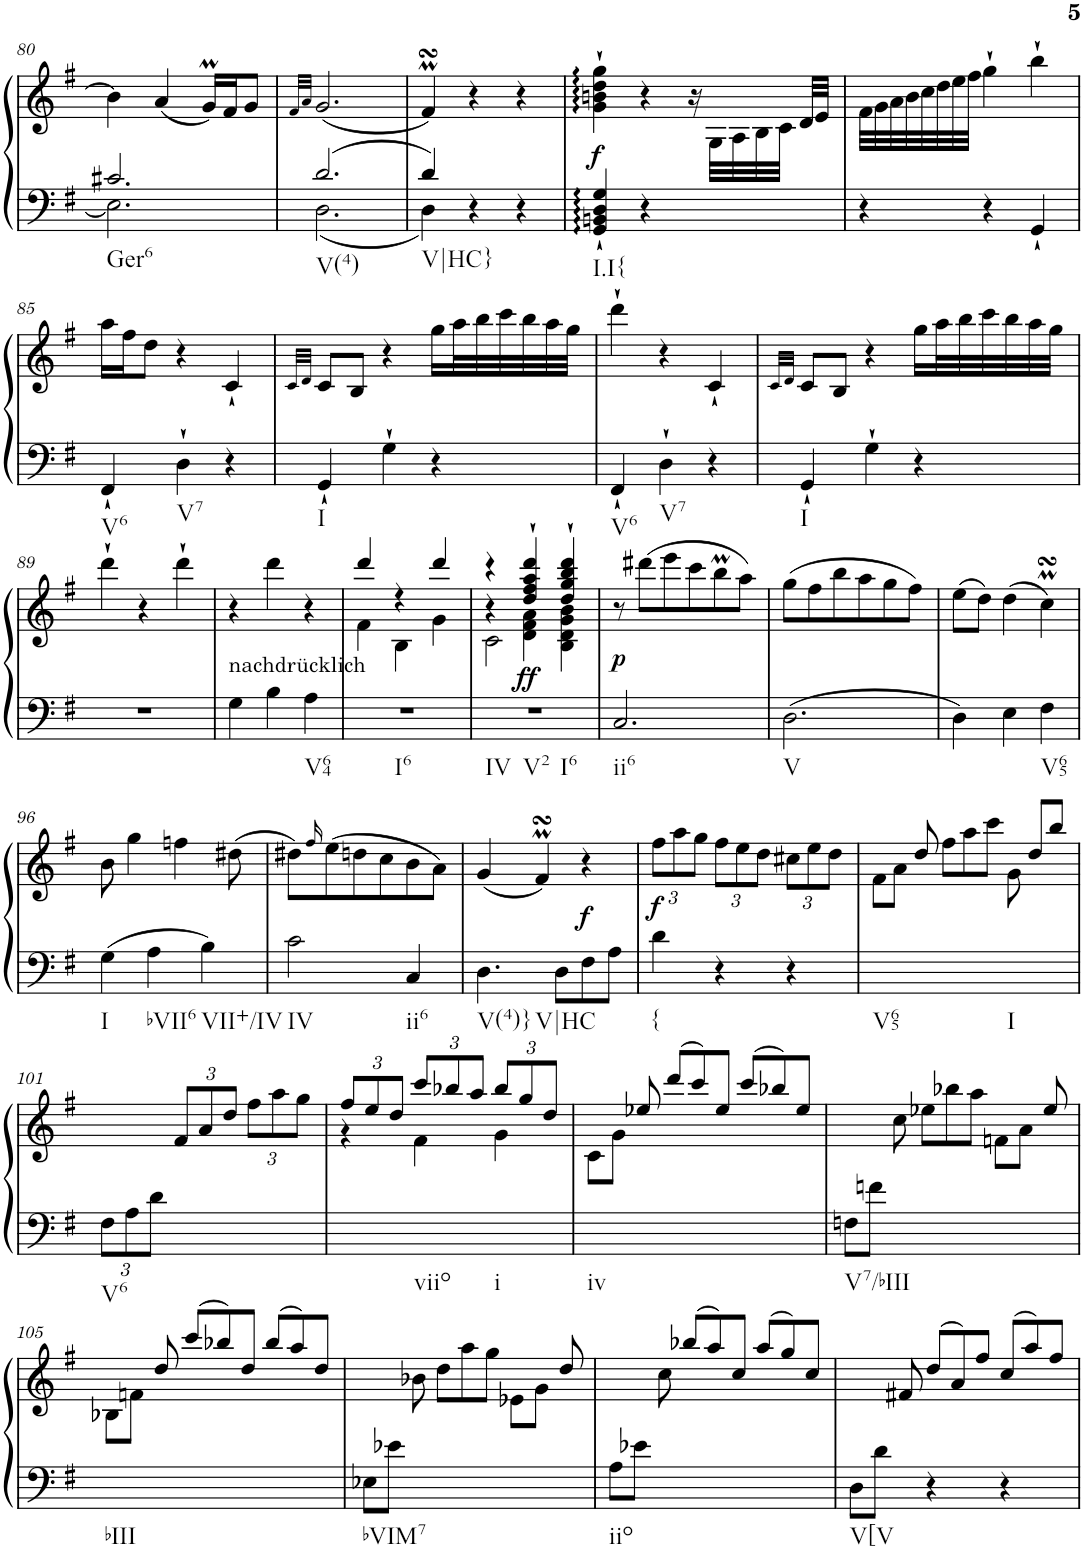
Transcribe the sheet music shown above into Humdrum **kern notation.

**kern	**kern	**dynam
*part1	*part1	*part1
*staff2	*staff1	*staff1/2
*I"Harpsichord	*	*
*I'Hch.	*	*
!!LO:PB:g=z
*clefF4	*clefG2	*
*k[f#]	*k[f#]	*
*G:	*G:	*
*M3/4	*M3/4	*
=80	=80	=80
*^	*	*
!LO:TX:b:t=Ger6	!	!	!
2.E-\]	2.c#X/	4b-\]	.
.	.	(<4a/	.
.	.	16gM/LL)	.
.	.	16f#/J	.
.	.	8g/J	.
=81	=81	=81	=81
.	.	32qf#/LLL	.
.	.	32qa/JJJ	.
!LO:TX:b:t=V(4)	!	!	!
2.d/	2.D\	(<2.g/	.
=82	=82	=82	=82
!LO:TX:b:t=V|HC}	!	!	!
4d/	4D\	4f#msSsS/)	.
4r	4ryy	4r	.
4r	4ryy	4r	.
=83	=83	=83	=83
!LO:TX:b:t=I.I{	!	!	!
!	!	!	!LO:DY:b
*v	*v	*	*
4GG/` 4BBn/` 4D/` 4G/`	4g\` 4bn\` 4dd\` 4gg\`	f
4r	4r	.
4ryy	16r	.
.	32G\LLL	.
.	32A\	.
.	32B\	.
.	32c\JJJ	.
.	32d/LLL	.
.	32e/JJJ	.
=84	=84	=84
4r	32f#\LLL	.
.	32g\	.
.	32a\	.
.	32b\	.
.	32cc\	.
.	32dd\	.
.	32ee\	.
.	32ff#\JJJ	.
4r	4gg`\	.
4GG`/	4bb`\	.
!!LO:LB:g=z
=85	=85	=85
!LO:TX:b:t=V6	!	!
4FF#`/	16aa\LL	.
.	16ff#\J	.
.	8dd\J	.
!LO:TX:b:t=V7	!	!
4D`\	4r	.
4r	4c`/	.
=86	=86	=86
.	32qc/LLL	.
.	32qd/JJJ	.
!LO:TX:b:t=I	!	!
4GG`/	8c/L	.
.	8B/J	.
4G`\	4r	.
4r	16gg\LL	.
.	32aa\L	.
.	32bb\	.
.	32ccc\	.
.	32bb\	.
.	32aa\	.
.	32gg\JJJ	.
=87	=87	=87
!LO:TX:b:t=V6	!	!
4FF#`/	4ddd`\	.
!LO:TX:b:t=V7	!	!
4D`\	4r	.
4r	4c`/	.
=88	=88	=88
.	32qc/LLL	.
.	32qd/JJJ	.
!LO:TX:b:t=I	!	!
4GG`/	8c/L	.
.	8B/J	.
4G`\	4r	.
4r	16gg\LL	.
.	32aa\L	.
.	32bb\	.
.	32ccc\	.
.	32bb\	.
.	32aa\	.
.	32gg\JJJ	.
!!LO:LB:g=z
=89	=89	=89
2.r	4ddd`\	.
.	4r	.
.	4ddd`\	.
=90	=90	=90
!	!LO:TX:b:t=nachdrücklich	!
4G\	4r	.
4B\	4ddd\	.
!LO:TX:b:t=V64	!	!
4A\	4r	.
=91	=91	=91
*	*^	*
!LO:TX:b:t=I6	!	!	!
2.r	4ddd/	4f#\	.
.	4r	4B\	.
.	4ddd/	4g\	.
=92	=92	=92	=92
*	*	*^	*
!LO:TX:b:t=IV	!	!	!	!
!LO:TX:b:t=V2	!	!	!	!
!LO:TX:b:t=I6	!	!	!	!
2.r	4r	4r	2c\	.
!	!	!	!	!LO:DY:b
.	4dd/` 4ff#/` 4aa/` 4ddd/`	4d\ 4f#\ 4a\	.	ff
.	4dd/` 4gg/` 4bb/` 4ddd/`	4B\ 4d\ 4g\ 4b\	4ryy	.
=93	=93	=93	=93	=93
!LO:TX:b:t=ii6	!	!	!	!
!	!	!	!	!LO:DY:b
*	*v	*v	*v	*
2.C/	8r	p
.	(8ddd#X\L	.
.	8eee\	.
.	8ccc\	.
.	8bbm\	.
.	8aa\J)	.
=94	=94	=94
!LO:TX:b:t=V	!	!
2.D\	(>8gg\L	.
.	8ff#\	.
.	8bb\	.
.	8aa\	.
.	8gg\	.
.	8ff#\J)	.
=95	=95	=95
4D\	(>8ee\L	.
.	8dd\J)	.
4E\	(>4dd\	.
!LO:TX:b:t=V65	!	!
4F#\	4ccsSSsM\)	.
!!LO:LB:g=z
=96	=96	=96
!LO:TX:b:t=I	!	!
4G\	8b\	.
.	4gg\	.
!LO:TX:b:t=bVII6	!	!
4A\	.	.
.	4ffn\	.
!LO:TX:b:t=VII+/IV	!	!
4B\	.	.
.	(>8dd#X\	.
=97	=97	=97
!LO:TX:b:t=IV	!	!
2c\	8dd#X\L)	.
.	16qff#/	.
.	(>8ee\	.
.	8ddn\	.
.	8cc\	.
!LO:TX:b:t=ii6	!	!
4C/	8b\	.
.	8a\J)	.
=98	=98	=98
!LO:TX:b:t=V(4)}	!	!
!LO:TX:b:t=V|HC	!	!
4.D\	(<4g/	.
.	4f#msSsS/)	.
8D\L	.	.
!	!	!LO:DY:b
8F#\	4r	f
8A\J	.	.
=99	=99	=99
*	*Xbrackettup	*
!LO:TX:b:t={	!	!
!	!	!LO:DY:b
4d\	12ff#\L	f
.	12aa\	.
.	12gg\J	.
4r	12ff#\L	.
.	12ee\	.
.	12dd\J	.
4r	12cc#X\L	.
.	12ee\	.
.	12dd\J	.
=100	=100	=100
*	*Xtuplet	*
!LO:TX:b:t=V65	!	!
!LO:TX:b:t=I	!	!
2.ryy	12f#\L	.
.	12a\J	.
.	12dd/	.
.	12ff#\L	.
.	12aa\	.
.	12ccc\J	.
.	12g\	.
.	12dd/L	.
.	12bb/J	.
!!LO:LB:g=z
=101	=101	=101
*Xbrackettup	*	*
!LO:TX:b:t=V6	!	!
12F#\L	4ryy	.
12A\	.	.
12d\J	.	.
*	*tuplet	*
4ryy	12f#/L	.
.	12a/	.
.	12dd/J	.
4ryy	12ff#\L	.
.	12aa\	.
.	12gg\J	.
=102	=102	=102
*	*^	*
!LO:TX:b:t=viio	!	!	!
!LO:TX:b:t=i	!	!	!
2.ryy	12ff#/L	4r	.
.	12ee/	.	.
.	12dd/J	.	.
.	12ccc/L	4f#\	.
.	12bb-X/	.	.
.	12aa/J	.	.
.	12bb-/L	4g\	.
.	12gg/	.	.
.	12dd/J	.	.
*	*v	*v	*
=103	=103	=103
*	*Xtuplet	*
!LO:TX:b:t=iv	!	!
2.ryy	12c\L	.
.	12g\J	.
.	12ee-X/	.
.	(>12ddd/L	.
.	12ccc/)	.
.	12ee-/J	.
.	(>12ccc/L	.
.	12bb-X/)	.
.	12ee-/J	.
=104	=104	=104
*Xtuplet	*	*
!LO:TX:b:t=V7/bIII	!	!
12Fn\L	12ryy	.
12fn\J	12ryy	.
12ryy	12cc\	.
4ryy	12ee-X\L	.
.	12bb-X\	.
.	12aa\J	.
4ryy	12fn\L	.
.	12a\J	.
.	12ee-/	.
!!LO:LB:g=z
=105	=105	=105
!LO:TX:b:t=bIII	!	!
2.ryy	12B-X\L	.
.	12fn\J	.
.	12dd/	.
.	(>12ccc/L	.
.	12bb-X/)	.
.	12dd/J	.
.	(>12bb-/L	.
.	12aa/)	.
.	12dd/J	.
=106	=106	=106
!LO:TX:b:t=bVIM7	!	!
12E-X\L	12ryy	.
12e-X\J	12ryy	.
12ryy	12b-X\	.
4ryy	12dd\L	.
.	12aa\	.
.	12gg\J	.
4ryy	12e-X\L	.
.	12g\J	.
.	12dd/	.
=107	=107	=107
!LO:TX:b:t=iio	!	!
12A\L	12ryy	.
12e-X\J	12ryy	.
12ryy	12cc\	.
4ryy	(>12bb-X/L	.
.	12aa/)	.
.	12cc/J	.
4ryy	(>12aa/L	.
.	12gg/)	.
.	12cc/J	.
=108	=108	=108
!LO:TX:b:t=V[V	!	!
12D\L	12ryy	.
12d\J	12ryy	.
12ryy	12f#X/	.
4r	(>12dd/L	.
.	12a/)	.
.	12ff#/J	.
4r	(>12cc/L	.
.	12aa/)	.
.	12ff#/J	.
=	=	=
*-	*-	*-
